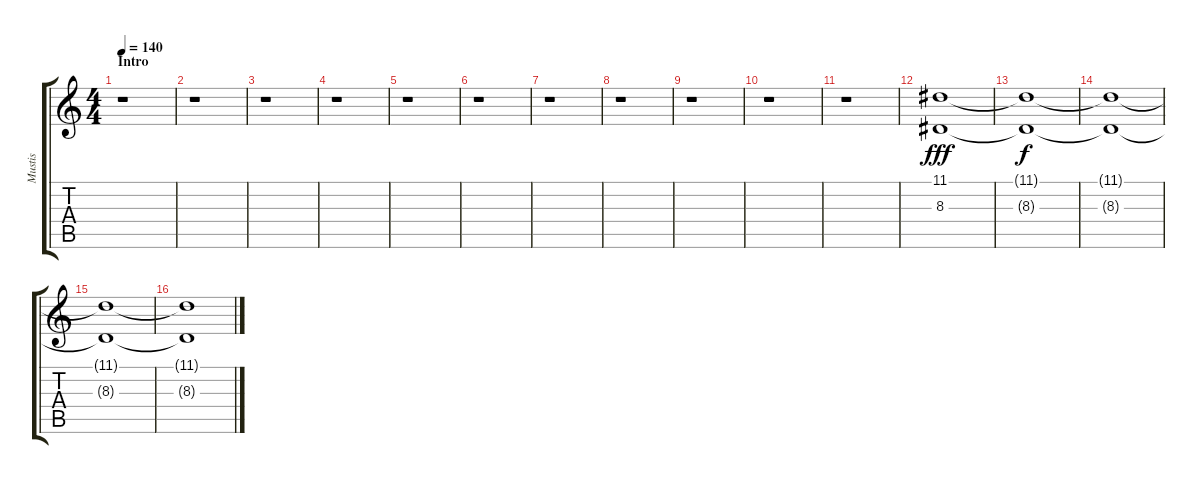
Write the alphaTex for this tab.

\track ("Mustis" "Mustis") {instrument choiraahs}
\staff {score tabs}
\tuning (E4 B3 G3 D3 A2 E2) {hide}
\ts (4 4)
\section ("" "Intro")
\tempo 140
\clef g2
\ks c
r.1{dy fff instrument choiraahs} |
r.1 |
r.1 |
r.1 |
r.1 |
r.1 |
r.1 |
r.1 |
r.1 |
r.1 |
r.1 |
(11.1 8.3).1 |
(11.1{t} 8.3{t}).1{dy f} |
(11.1{t} 8.3{t}).1 |
(11.1{t} 8.3{t}).1 |
(11.1{t} 8.3{t}).1
